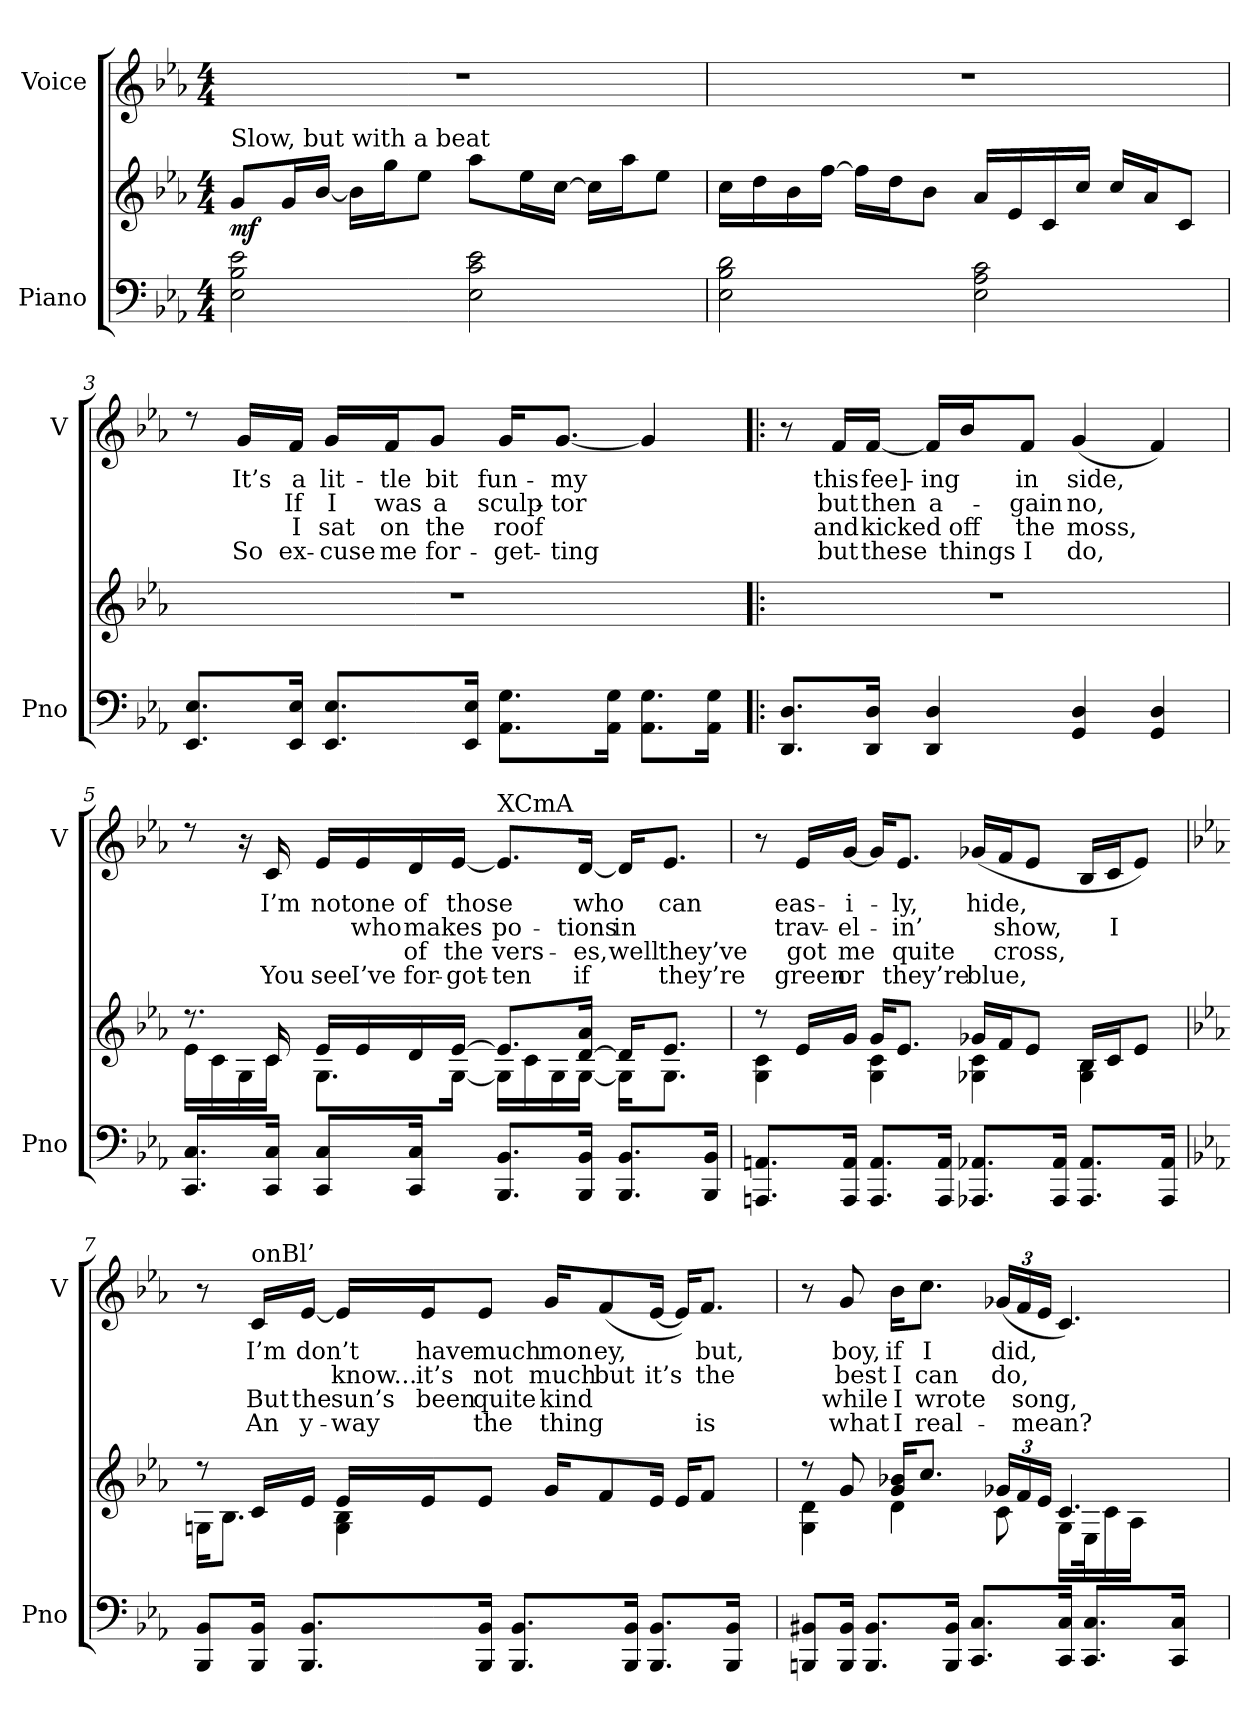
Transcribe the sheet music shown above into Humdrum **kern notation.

**kern	**kern	**dynam	**kern	**text	**text	**text	**text
*part2	*part2	*part2	*part1	*part1	*part1	*part1	*part1
*staff3	*staff2	*staff2/3	*staff1	*staff1	*staff1	*staff1	*staff1
*I"Piano	*	*	*I"Voice	*	*	*	*
*I'Pno	*	*	*I'V	*	*	*	*
*clefF4	*clefG2	*	*clefG2	*	*	*	*
*k[b-e-a-]	*k[b-e-a-]	*	*k[b-e-a-]	*	*	*	*
*M4/4	*M4/4	*	*M4/4	*	*	*	*
=1	=1	=1	=1	=1	=1	=1	=1
!	!LO:TX:a:t=Slow, but with a beat	!	!	!	!	!	!
!	!	!LO:DY:b	!	!	!	!	!
2E-\ 2B-\ 2e-\	8g/L	mf	1r	.	.	.	.
.	16g/L	.	.	.	.	.	.
.	[>16b-/JJ	.	.	.	.	.	.
.	16b-\LL]	.	.	.	.	.	.
.	16gg\J	.	.	.	.	.	.
.	8ee-\J	.	.	.	.	.	.
2E-\ 2c\ 2e-\	8aa-\L	.	.	.	.	.	.
.	16ee-\L	.	.	.	.	.	.
.	[>16cc\JJ	.	.	.	.	.	.
.	16cc\LL]	.	.	.	.	.	.
.	16aa-\J	.	.	.	.	.	.
.	8ee-\J	.	.	.	.	.	.
=2	=2	=2	=2	=2	=2	=2	=2
2E-\ 2B-\ 2d\	16cc\LL	.	1r	.	.	.	.
.	16dd\	.	.	.	.	.	.
.	16b-\	.	.	.	.	.	.
.	[>16ff\JJ	.	.	.	.	.	.
.	16ff\LL]	.	.	.	.	.	.
.	16dd\J	.	.	.	.	.	.
.	8b-\J	.	.	.	.	.	.
2E-\ 2A-\ 2c\	16a-/LL	.	.	.	.	.	.
.	16e-/	.	.	.	.	.	.
.	16c/	.	.	.	.	.	.
.	16cc/JJ	.	.	.	.	.	.
.	16cc/LL	.	.	.	.	.	.
.	16a-/J	.	.	.	.	.	.
.	8c/J	.	.	.	.	.	.
!!LO:LB:g=z
=3	=3	=3	=3	=3	=3	=3	=3
8.EE-/ 8.E-/L	1r	.	8rcc	.	.	.	.
!	!	!	!	!LO:LY:b	!	!	!LO:LY:b
.	.	.	16g/LL	It’s	.	.	So
!	!	!	!	!LO:LY:b	!LO:LY:b	!LO:LY:b	!LO:LY:b
16EE-/ 16E-/Jk	.	.	16f/JJ	a	If	I	ex-
!	!	!	!	!LO:LY:b	!LO:LY:b	!LO:LY:b	!LO:LY:b
8.EE-/ 8.E-/L	.	.	16g/LL	lit-	I	sat	-cuse
!	!	!	!	!LO:LY:b	!LO:LY:b	!LO:LY:b	!LO:LY:b
.	.	.	16f/J	-tle	was	on	me
!	!	!	!	!LO:LY:b	!LO:LY:b	!LO:LY:b	!LO:LY:b
.	.	.	8g/J	bit	a	the	for-
16EE-/ 16E-/Jk	.	.	.	.	.	.	.
!	!	!	!	!LO:LY:b	!LO:LY:b	!LO:LY:b	!LO:LY:b
8.AA-\ 8.G\L	.	.	16g/KL	fun-	sculp-	roof	-get-
!	!	!	!	!LO:LY:b	!LO:LY:b	!	!LO:LY:b
.	.	.	[<8.g/J	-my	-tor	.	-ting
16AA-\ 16G\Jk	.	.	.	.	.	.	.
8.AA-\ 8.G\L	.	.	4g/]	.	.	.	.
16AA-\ 16G\Jk	.	.	.	.	.	.	.
=4!|:	=4!|:	=4!|:	=4!|:	=4!|:	=4!|:	=4!|:	=4!|:
8.DD/ 8.D/L	1r	.	8r	.	.	.	.
!	!	!	!	!LO:LY:b	!LO:LY:b	!LO:LY:b	!LO:LY:b
.	.	.	16f/LL	this	but	and	but
!	!	!	!	!LO:LY:b	!LO:LY:b	!LO:LY:b	!LO:LY:b
16DD/ 16D/Jk	.	.	[<16f/JJ	fee]-	then	kicked	these
!	!	!	!	!LO:LY:b	!LO:LY:b	!	!
4DD/ 4D/	.	.	16f/LL]	-ing	a-	.	.
!	!	!	!	!	!	!LO:LY:b	!LO:LY:b
.	.	.	16b-/J	.	.	off	things
!	!	!	!	!LO:LY:b	!LO:LY:b	!LO:LY:b	!LO:LY:b
.	.	.	8f/J	in	-gain	the	I
!	!	!	!	!LO:LY:b	!LO:LY:b	!LO:LY:b	!LO:LY:b
4GG/ 4D/	.	.	(<4g/	side,	no,	moss,	do,
4GG/ 4D/	.	.	4f/)	.	.	.	.
!!LO:LB:g=z
=5	=5	=5	=5	=5	=5	=5	=5
*^	*^	*	*	*	*	*	*
8.CC/ 8.C/L	2ryy	8.rdd	16e-\LL	.	8rdd	.	.	.	.
.	.	.	16c\	.	.	.	.	.	.
.	.	.	16G\	.	16r	.	.	.	.
!	!	!	!	!	!	!LO:LY:b	!	!	!LO:LY:b
16CC/ 16C/Jk	.	16c/	16c\JJ	.	16c/	I’m	.	.	You
!	!	!	!	!	!	!LO:LY:b	!	!	!LO:LY:b
8CC/ 8C/L	.	16e-/LL	8.G\L	.	16e-/LL	not	.	.	see
!	!	!	!	!	!	!LO:LY:b	!LO:LY:b	!	!LO:LY:b
.	.	16e-/	.	.	16e-/	one	who	.	I’ve
!	!	!	!	!	!	!LO:LY:b	!LO:LY:b	!LO:LY:b	!LO:LY:b
16CC/ 16C/Jk	.	16d/	.	.	16d/	of	makes	of	for-
!	!	!	!	!	!	!LO:LY:b	!	!LO:LY:b	!LO:LY:b
2ryy	.	[>16e-/JJ	[<16G\Jk	.	[<16e-/JJ	those	.	the	-got-
!	!	!	!	!	!LO:TX:a:t=XCmA	!	!	!	!
!	!	!	!	!	!	!	!LO:LY:b	!LO:LY:b	!LO:LY:b
.	8.BBB-/ 8.BB-/L	8.e-/L]	16G\LL]	.	8.e-/L]	.	po-	vers-	-ten
.	.	.	16c\	.	.	.	.	.	.
.	.	.	16G\	.	.	.	.	.	.
!	!	!	!	!	!	!LO:LY:b	!LO:LY:b	!LO:LY:b	!LO:LY:b
.	16BBB-/ 16BB-/Jk	[>16d/ 16a-/Jk	[<16G\JJ	.	[<16d/Jk	who	-tions	-es,	if
!	!	!	!	!	!	!LO:LY:b	!LO:LY:b	!LO:LY:b	!LO:LY:b
.	8.BBB-/ 8.BB-/L	16d/KL]	16G\KL]	.	16d/KL]	.	in	well	.
!	!	!	!	!	!	!LO:LY:b	!	!LO:LY:b	!LO:LY:b
.	.	8.e-/J	8.G\J	.	8.e-/J	can	.	they’ve	they’re
16ryy	16BBB-/ 16BB-/Jk	.	.	.	.	.	.	.	.
*v	*v	*	*	*	*	*	*	*	*
=6	=6	=6	=6	=6	=6	=6	=6	=6
8.AAAn/ 8.AAn/L	8rdd	4G\ 4c\	.	8r	.	.	.	.
!	!	!	!	!	!LO:LY:b	!LO:LY:b	!LO:LY:b	!LO:LY:b
.	16e-/LL	.	.	16e-/LL	eas-	trav-	got	green
!	!	!	!	!	!LO:LY:b	!LO:LY:b	!LO:LY:b	!LO:LY:b
16AAA/ 16AA/Jk	16g/JJ	.	.	[<16g/JJ	-i-	-el-	me	or
8.AAA/ 8.AA/L	16g/KL	4G\ 4c\	.	16g/KL]	.	.	.	.
!	!	!	!	!	!LO:LY:b	!LO:LY:b	!LO:LY:b	!LO:LY:b
.	8.e-/J	.	.	8.e-/J	-ly,	-in’	quite	they’re
16AAA/ 16AA/Jk	.	.	.	.	.	.	.	.
!	!	!	!	!	!LO:LY:b	!	!	!LO:LY:b
8.AAA-X/ 8.AA-X/L	16g-X/LL	4G-X\ 4c\	.	(<16g-X/LL	hide,	.	.	blue,
!	!	!	!	!	!	!LO:LY:b	!LO:LY:b	!
.	16f/J	.	.	16f/J	.	show,	cross,	.
.	8e-/J	.	.	8e-/J	.	.	.	.
16AAA-/ 16AA-/Jk	.	.	.	.	.	.	.	.
8.AAA-/ 8.AA-/L	16B-/LL	4G-\ 4B-\	.	16B-/LL	.	.	.	.
!	!	!	!	!	!	!LO:LY:b	!	!
.	16c/J	.	.	16c/J	.	I	.	.
.	8e-/J	.	.	8e-/J)	.	.	.	.
16AAA-/ 16AA-/Jk	.	.	.	.	.	.	.	.
!!LO:PB:g=z
=7	=7	=7	=7	=7	=7	=7	=7	=7
*k[b-e-a-]	*k[b-e-a-]	*	*	*k[b-e-a-]	*	*	*	*
8BBB-/ 8BB-/L	8rdd	16Gn\KL	.	8r	.	.	.	.
.	.	8.B-\J	.	.	.	.	.	.
!	!	!	!	!LO:TX:a:t=onBl’	!	!	!	!
!	!	!	!	!	!LO:LY:b	!	!LO:LY:b	!LO:LY:b
16BBB-/ 16BB-/Jk	16c/LL	.	.	16c/LL	I’m	.	But	An
!	!	!	!	!	!LO:LY:b	!	!LO:LY:b	!LO:LY:b
8.BBB-/ 8.BB-/L	16e-/JJ	.	.	[<16e-/JJ	don’t	.	the	y-
!	!	!	!	!	!	!LO:LY:b	!LO:LY:b	!LO:LY:b
.	16e-/LL	4G\ 4B-\	.	16e-/LL]	.	know...	sun’s	-way
!	!	!	!	!	!LO:LY:b	!LO:LY:b	!LO:LY:b	!
.	16e-/J	.	.	16e-/J	have	it’s	been	.
!	!	!	!	!	!LO:LY:b	!LO:LY:b	!LO:LY:b	!LO:LY:b
16BBB-/ 16BB-/Jk	8e-/J	.	.	8e-/J	much	not	quite	the
8.BBB-/ 8.BB-/L	.	.	.	.	.	.	.	.
!	!	!	!	!	!LO:LY:b	!LO:LY:b	!LO:LY:b	!LO:LY:b
.	16g/KL	16ryy	.	16g/KL	mon	much	kind	thing
!	!	!	!	!	!LO:LY:b	!LO:LY:b	!	!
.	8f/	4..ryy	.	(<8f/	ey,	but	.	.
16BBB-/ 16BB-/Jk	.	.	.	.	.	.	.	.
!	!	!	!	!	!	!LO:LY:b	!	!
8.BBB-/ 8.BB-/L	16e-/Jk	.	.	[<16e-/Jk	.	it’s	.	.
.	16e-/KL	.	.	16e-/KL])	.	.	.	.
!	!	!	!	!	!LO:LY:b	!LO:LY:b	!	!LO:LY:b
.	8f/J	.	.	8.f/J	but,	the	.	is
16BBB-/ 16BB-/Jk	.	.	.	.	.	.	.	.
16ryy	16ryy	.	.	.	.	.	.	.
=8	=8	=8	=8	=8	=8	=8	=8	=8
8BBBn/ 8BB#X/L	8rdd	4G\ 4d\	.	8r	.	.	.	.
!	!	!	!	!	!LO:LY:b	!LO:LY:b	!LO:LY:b	!LO:LY:b
16BBB/ 16BB#/Jk	8g/	.	.	8g/	boy,	best	while	what
8.BBB/ 8.BB#/L	.	.	.	.	.	.	.	.
!	!	!	!	!	!LO:LY:b	!LO:LY:b	!LO:LY:b	!LO:LY:b
.	16g/ 16b-X/KL	4d\	.	16b-\KL	if	I	I	I
!	!	!	!	!	!LO:LY:b	!LO:LY:b	!LO:LY:b	!LO:LY:b
.	8.cc/J	.	.	8.cc\J	I	can	wrote	real-
16BBB/ 16BB#/Jk	.	.	.	.	.	.	.	.
8.CC/ 8.C/L	.	.	.	.	.	.	.	.
!	!	!	!	!	!LO:LY:b	!LO:LY:b	!	!
.	24g-X/LL	8c\	.	(<24g-X/LL	did,	do,	.	.
!	!	!	!	!	!	!	!LO:LY:b	!LO:LY:b
.	24f/	.	.	24f/	.	.	song,	mean?
.	24e-/JJ	.	.	24e-/JJ	.	.	.	.
16CC/ 16C/Jk	4.c/	16G\LL	.	4.c/)	.	.	.	.
8.CC/ 8.C/L	.	32E-\	.	.	.	.	.	.
.	.	16c\	.	.	.	.	.	.
.	.	16A-\JJ	.	.	.	.	.	.
.	.	8ryy	.	.	.	.	.	.
16CC/ 16C/Jk	.	.	.	.	.	.	.	.
16ryy	.	.	.	.	.	.	.	.
.	.	32ryy	.	.	.	.	.	.
*	*v	*v	*	*	*	*	*	*
=	=	=	=	=	=	=	=
*-	*-	*-	*-	*-	*-	*-	*-
